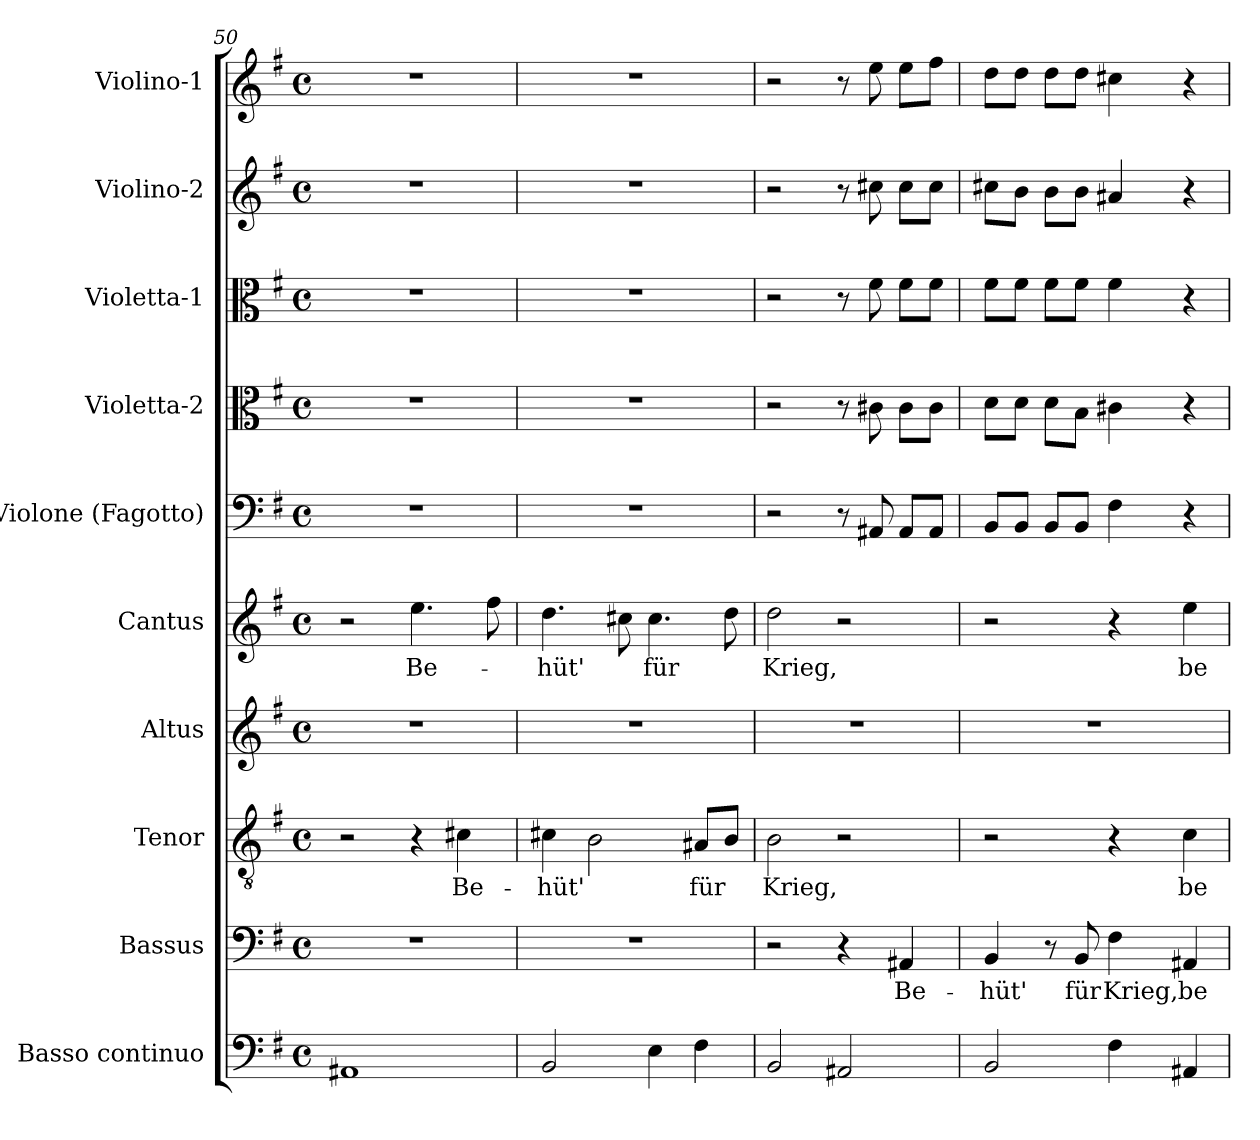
**kern	**kern	**text	**kern	**text	**kern	**kern	**text	**kern	**kern	**kern	**kern	**kern
*part10	*part9	*part9	*part8	*part8	*part7	*part6	*part6	*part5	*part4	*part3	*part2	*part1
*staff10	*staff9	*staff9	*staff8	*staff8	*staff7	*staff6	*staff6	*staff5	*staff4	*staff3	*staff2	*staff1
*I"Basso continuo	*I"Bassus	*	*I"Tenor	*	*I"Altus	*I"Cantus	*	*I"Violone (Fagotto)	*I"Violetta-2	*I"Violetta-1	*I"Violino-2	*I"Violino-1
*I'BC2	*I'B	*	*I'T	*	*I'A	*I'C	*	*I'Vn	*I'Va2	*I'Va1	*I'Vi2	*I'Vi1
*clefF4	*clefF4	*	*clefGv2	*	*clefG2	*clefG2	*	*clefF4	*clefC3	*clefC3	*clefG2	*clefG2
*k[f#]	*k[f#]	*	*k[f#]	*	*k[f#]	*k[f#]	*	*k[f#]	*k[f#]	*k[f#]	*k[f#]	*k[f#]
*G:	*G:	*	*G:	*	*G:	*G:	*	*G:	*G:	*G:	*G:	*G:
*M4/4	*M4/4	*	*M4/4	*	*M4/4	*M4/4	*	*M4/4	*M4/4	*M4/4	*M4/4	*M4/4
*met(c)	*met(c)	*	*met(c)	*	*met(c)	*met(c)	*	*met(c)	*met(c)	*met(c)	*met(c)	*met(c)
=50	=50	=50	=50	=50	=50	=50	=50	=50	=50	=50	=50	=50
1AA#X	1r	.	2r	.	1r	2r	.	1r	1r	1r	1r	1r
!	!	!	!	!	!	!	!LO:LY:b	!	!	!	!	!
.	.	.	4r	.	.	4.ee\	Be-	.	.	.	.	.
!	!	!	!	!LO:LY:b	!	!	!	!	!	!	!	!
.	.	.	4c#X\	Be-	.	.	.	.	.	.	.	.
.	.	.	.	.	.	8ff#\	.	.	.	.	.	.
=51	=51	=51	=51	=51	=51	=51	=51	=51	=51	=51	=51	=51
!	!	!	!	!LO:LY:b	!	!	!	!	!	!	!	!
!	!	!	!	!	!	!	!LO:LY:b	!	!	!	!	!
2BB/	1r	.	4c#X\	-hüt'	1r	4.dd\	-hüt'	1r	1r	1r	1r	1r
.	.	.	2B\	.	.	.	.	.	.	.	.	.
.	.	.	.	.	.	8cc#X\	.	.	.	.	.	.
!	!	!	!	!	!	!	!LO:LY:b	!	!	!	!	!
4E\	.	.	.	.	.	4.cc#\	für	.	.	.	.	.
!	!	!	!	!LO:LY:b	!	!	!	!	!	!	!	!
4F#\	.	.	8A#X/L	für	.	.	.	.	.	.	.	.
.	.	.	8B/J	.	.	8dd\	.	.	.	.	.	.
=52	=52	=52	=52	=52	=52	=52	=52	=52	=52	=52	=52	=52
!	!	!	!	!LO:LY:b	!	!	!	!	!	!	!	!
!	!	!	!	!	!	!	!LO:LY:b	!	!	!	!	!
2BB/	2r	.	2B\	Krieg,	1r	2dd\	Krieg,	2r	2r	2r	2r	2r
2AA#X/	4r	.	2r	.	.	2r	.	8r	8r	8r	8r	8r
.	.	.	.	.	.	.	.	8AA#X/	8c#X\	8f#\	8cc#X\	8ee\
!	!	!LO:LY:b	!	!	!	!	!	!	!	!	!	!
.	4AA#X/	Be-	.	.	.	.	.	8AA#/L	8c#\L	8f#\L	8cc#\L	8ee\L
.	.	.	.	.	.	.	.	8AA#/J	8c#\J	8f#\J	8cc#\J	8ff#\J
=53	=53	=53	=53	=53	=53	=53	=53	=53	=53	=53	=53	=53
!	!	!LO:LY:b	!	!	!	!	!	!	!	!	!	!
2BB/	4BB/	-hüt'	2r	.	1r	2r	.	8BB/L	8d\L	8f#\L	8cc#X\L	8dd\L
.	.	.	.	.	.	.	.	8BB/J	8d\J	8f#\J	8b\J	8dd\J
.	8r	.	.	.	.	.	.	8BB/L	8d\L	8f#\L	8b\L	8dd\L
!	!	!LO:LY:b	!	!	!	!	!	!	!	!	!	!
.	8BB/	für	.	.	.	.	.	8BB/J	8B\J	8f#\J	8b\J	8dd\J
!	!	!LO:LY:b	!	!	!	!	!	!	!	!	!	!
4F#\	4F#\	Krieg,	4r	.	.	4r	.	4F#\	4c#X\	4f#\	4a#X/	4cc#X\
!	!	!LO:LY:b	!	!	!	!	!	!	!	!	!	!
!	!	!	!	!LO:LY:b	!	!	!	!	!	!	!	!
!	!	!	!	!	!	!	!LO:LY:b	!	!	!	!	!
4AA#X/	4AA#X/	be-	4c\	be-	.	4ee\	be-	4r	4r	4r	4r	4r
=	=	=	=	=	=	=	=	=	=	=	=	=
*-	*-	*-	*-	*-	*-	*-	*-	*-	*-	*-	*-	*-
